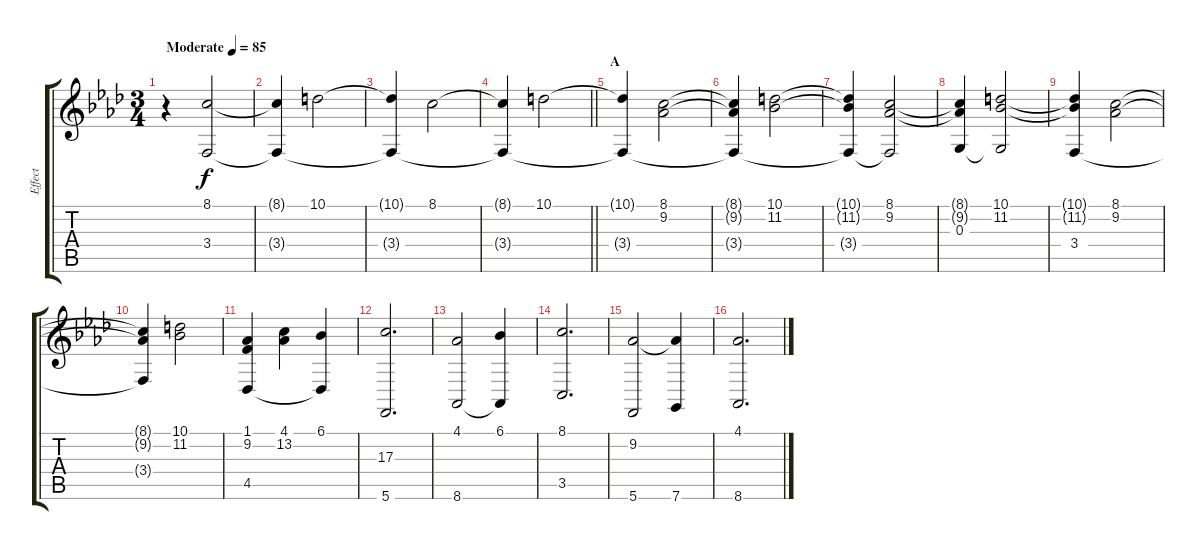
\track ("Effect" "Effect") {instrument pad2warm}
\staff {score tabs}
\tuning (E4 B3 G3 D3 A2 C2) {hide}
\ts (3 4)
\tempo (85 "Moderate")
\clef g2
\ks fminor
r.4{dy f instrument pad2warm} (8.1 3.4).2{volume 3} |
(8.1{t} 3.4{t}).4 10.1.2 |
(10.1{t} 3.4{t}).4 8.1.2 |
\barLineRight lightlight
(8.1{t} 3.4{t}).4 10.1.2 |
\section ("" "A")
(10.1{t} 3.4{t}).4 (8.1 9.2).2 |
(8.1{t} 9.2{t} 3.4{t}).4 (10.1 11.2).2 |
(10.1{t} 11.2{t} 3.4{t}).4 (8.1 9.2 3.4{t}).2 |
(8.1{t} 9.2{t} 0.3).4 (10.1 11.2 0.3{t}).2 |
(10.1{t} 11.2{t} 3.4).4 (8.1 9.2).2 |
(8.1{t} 9.2{t} 3.4{t}).4 (10.1 11.2).2 |
(1.1 9.2 4.5).4 (4.1 13.2).4 (6.1 4.5{t}).4 |
(17.3 5.6).2{d} |
(4.1 8.6).2 (6.1 8.6{t}).4 |
(8.1 3.5).2{d} |
(9.2 5.6).2 (9.2{t} 7.6).4 |
(4.1 8.6).2{d}
